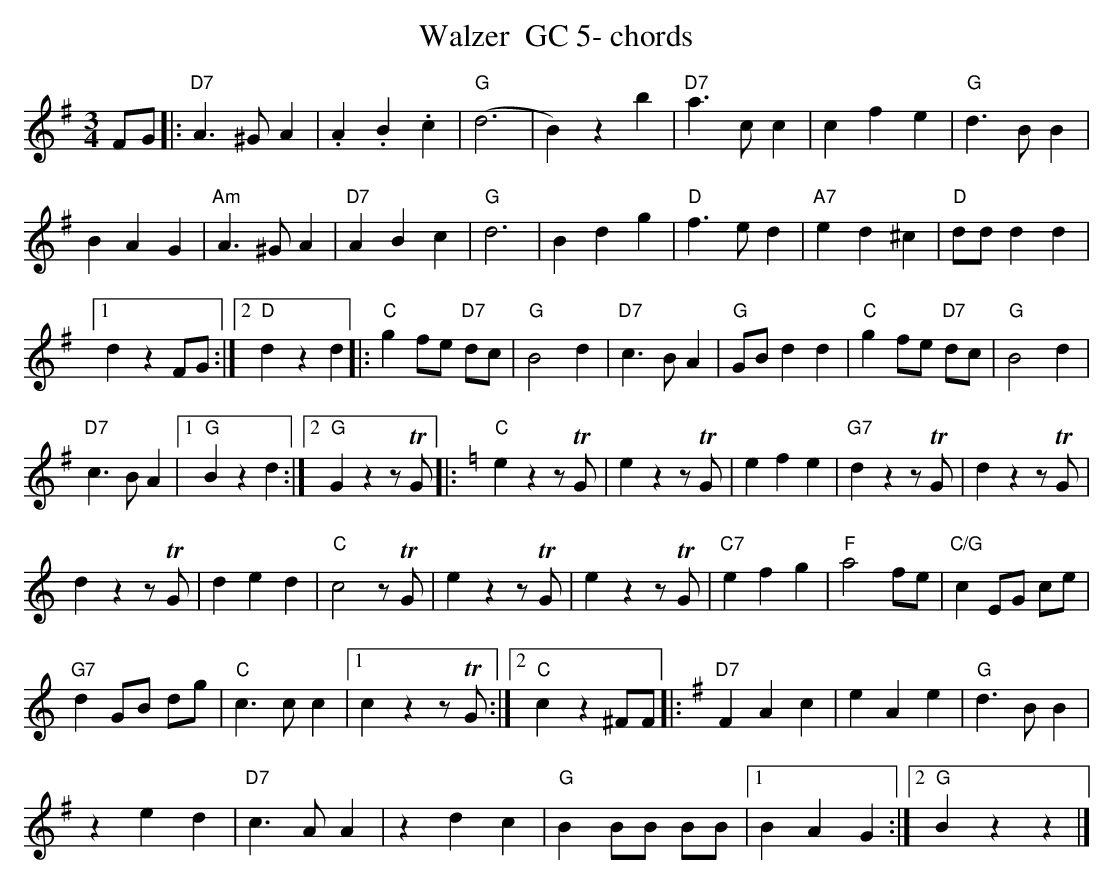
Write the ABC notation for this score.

X:1
T:Walzer  GC 5- chords
M:3/4
L:1/4
K:Gmaj%%MIDI gchordon
F/2G/2 |: "D7"A>^GA | .A.B.c | "G"(d3 | B)zb | "D7"a>cc | cfe | "G"d>BB |
BAG | "Am"A>^GA | "D7"ABc | "G"d3 | Bdg | "D"f>ed | "A7"ed^c | "D"d/2d/2dd |1
dzF/2G/2 :|2 "D"dzd |: "C"g f/2e/2 "D7"d/2c/2 | "G"B2d | "D7"c>BA | "G"G/2B/2 dd | "C"g f/2e/2 "D7"d/2c/2 | "G"B2d |
"D7"c>BA |1 "G"Bzd :|2"G"Gzz/2 TG/2 |: [K:Cmaj] "C"ezz/2TG/2 | ezz/2 TG/2 | efe | "G7"dzz/2 TG/2 | dzz/2 TG/2 |
dzz/2 TG/2 | ded | "C"c2z/2TG/2 | ezz/2 TG/2 | ezz/2 TG/2 | "C7"efg | "F"a2 f/2e/2 | "C/G"c E/2G/2 c/2e/2 |
"G7"d G/2B/2 d/2g/2 | "C"c>cc |1 czz/2 TG/2 :|2 "C"cz^F/2F/2 |: [K:Gmaj] "D7"FAc | eAe | "G"d>BB |
zed | "D7"c>AA | zdc | "G"BB/2B/2 B/2B/2 |1 BAG :|2 "G"Bzz |]
